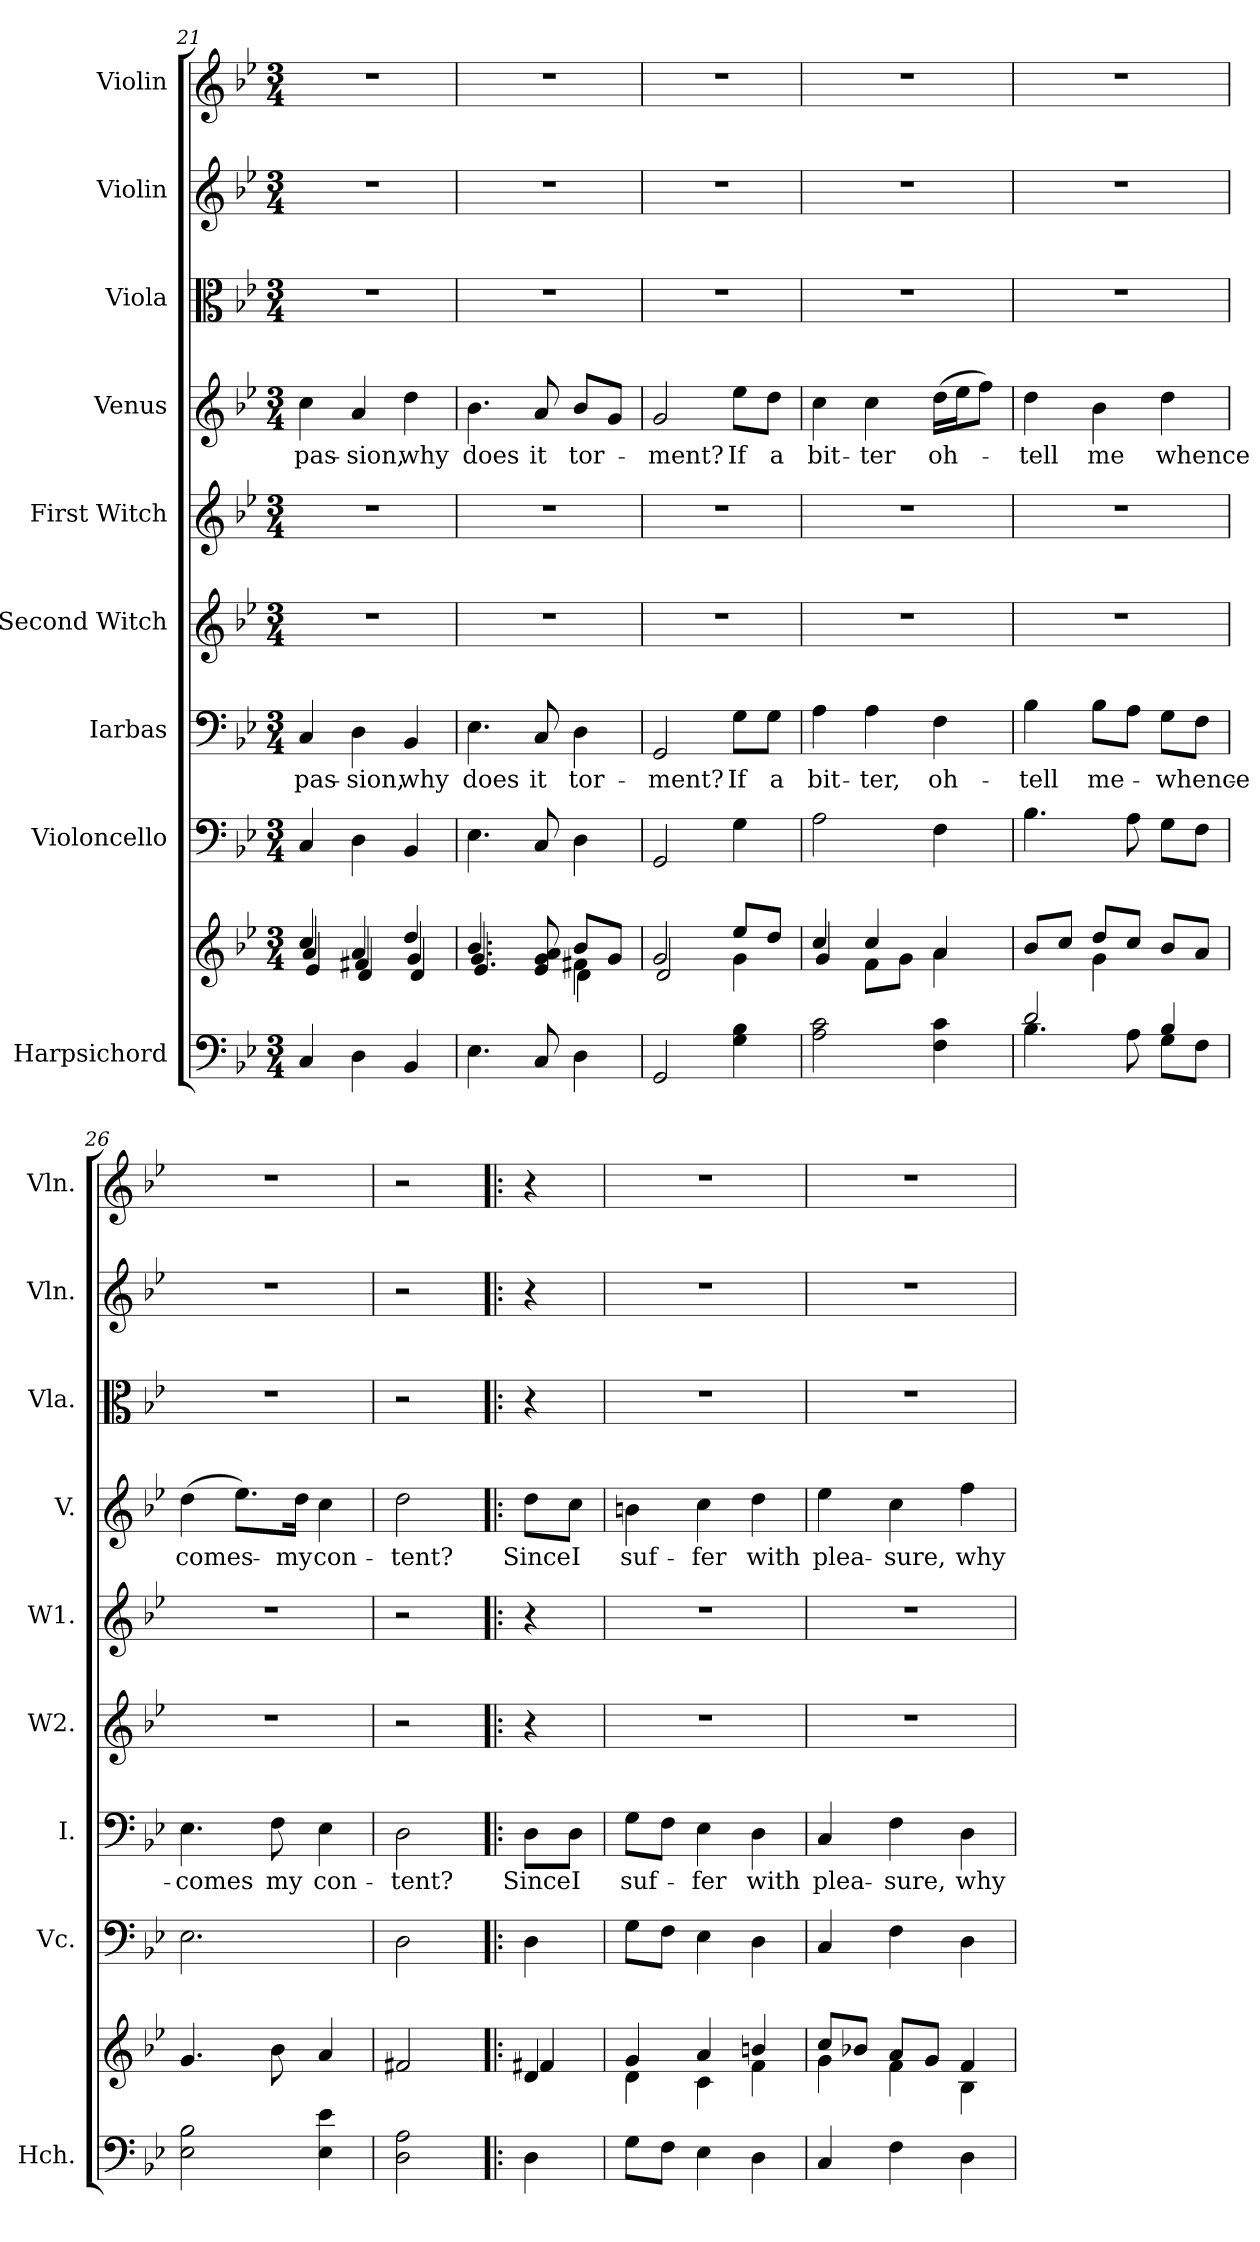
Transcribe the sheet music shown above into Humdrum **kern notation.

**kern	**kern	**kern	**kern	**text	**kern	**kern	**kern	**text	**kern	**kern	**kern
*part9	*part9	*part8	*part7	*part7	*part6	*part5	*part4	*part4	*part3	*part2	*part1
*staff10	*staff9	*staff8	*staff7	*staff7	*staff6	*staff5	*staff4	*staff4	*staff3	*staff2	*staff1
*I"Harpsichord	*	*I"Violoncello	*I"Iarbas	*	*I"Second Witch	*I"First Witch	*I"Venus	*	*I"Viola	*I"Violin	*I"Violin
*I'Hch.	*	*I'Vc.	*I'I.	*	*I'W2.	*I'W1.	*I'V.	*	*I'Vla.	*I'Vln.	*I'Vln.
*clefF4	*clefG2	*clefF4	*clefF4	*	*clefG2	*clefG2	*clefG2	*	*clefC3	*clefG2	*clefG2
*k[b-e-]	*k[b-e-]	*k[b-e-]	*k[b-e-]	*	*k[b-e-]	*k[b-e-]	*k[b-e-]	*	*k[b-e-]	*k[b-e-]	*k[b-e-]
*M3/4	*M3/4	*M3/4	*M3/4	*	*M3/4	*M3/4	*M3/4	*	*M3/4	*M3/4	*M3/4
=21	=21	=21	=21	=21	=21	=21	=21	=21	=21	=21	=21
*	*^	*	*	*	*	*	*	*	*	*	*
*	*	*^	*	*	*	*	*	*	*	*	*	*
!	!	!	!	!	!	!LO:LY:b	!	!	!	!LO:LY:b	!	!	!
4C/	4cc/	4a/	4e-/	4C/	4C/	pas-	2.r	2.r	4cc\	pas-	2.r	2.r	2.r
!	!	!	!	!	!	!LO:LY:b	!	!	!	!LO:LY:b	!	!	!
4D\	4a/	4f#X/	4d/	4D\	4D\	-sion,	.	.	4a/	-sion,	.	.	.
!	!	!	!	!	!	!LO:LY:b	!	!	!	!LO:LY:b	!	!	!
4BB-/	4dd/	4g/	4d/	4BB-/	4BB-/	why	.	.	4dd\	why	.	.	.
=22	=22	=22	=22	=22	=22	=22	=22	=22	=22	=22	=22	=22	=22
!	!	!	!	!	!	!LO:LY:b	!	!	!	!LO:LY:b	!	!	!
4.E-\	4.b-/	4.g/	4.e-/	4.E-\	4.E-\	does	2.r	2.r	4.b-\	does	2.r	2.r	2.r
!	!	!	!	!	!	!LO:LY:b	!	!	!	!LO:LY:b	!	!	!
8C/	8e-/ 8g/ 8a/	8ryy	8ryy	8C/	8C/	it	.	.	8a/	it	.	.	.
!	!	!	!	!	!	!LO:LY:b	!	!	!	!LO:LY:b	!	!	!
4D\	8b-/L	4f#X\	4d\	4D\	4D\	tor-	.	.	8b-/L	tor-	.	.	.
.	8g/J	.	.	.	.	.	.	.	8g/J	.	.	.	.
=23	=23	=23	=23	=23	=23	=23	=23	=23	=23	=23	=23	=23	=23
!	!	!	!	!	!	!LO:LY:b	!	!	!	!LO:LY:b	!	!	!
2GG/	2g/	2ryy	2d/	2GG/	2GG/	-ment?	2.r	2.r	2g/	-ment?	2.r	2.r	2.r
!	!	!	!	!	!	!LO:LY:b	!	!	!	!LO:LY:b	!	!	!
4G\ 4B-\	8ee-/L	4g\	4ryy	4G\	8G\L	If	.	.	8ee-\L	If	.	.	.
!	!	!	!	!	!	!LO:LY:b	!	!	!	!LO:LY:b	!	!	!
.	8dd/J	.	.	.	8G\J	a	.	.	8dd\J	a	.	.	.
*	*	*v	*v	*	*	*	*	*	*	*	*	*	*
!!LO:PB:g=z
=24	=24	=24	=24	=24	=24	=24	=24	=24	=24	=24	=24	=24
!	!	!	!	!	!LO:LY:b	!	!	!	!LO:LY:b	!	!	!
2A\ 2c\	4cc/	4g/	2A\	4A\	bit-	2.r	2.r	4cc\	bit-	2.r	2.r	2.r
!	!	!	!	!	!LO:LY:b	!	!	!	!LO:LY:b	!	!	!
.	4cc/	8f\L	.	4A\	-ter,	.	.	4cc\	-ter	.	.	.
.	.	8g\J	.	.	.	.	.	.	.	.	.	.
!	!	!	!	!	!LO:LY:b	!	!	!	!LO:LY:b	!	!	!
4F\ 4c\	4a/	4a\	4F\	4F\	oh-	.	.	(16dd\LL	oh-	.	.	.
.	.	.	.	.	.	.	.	16ee-\J	.	.	.	.
.	.	.	.	.	.	.	.	8ff\J)	.	.	.	.
=25	=25	=25	=25	=25	=25	=25	=25	=25	=25	=25	=25	=25
*^	*	*	*	*	*	*	*	*	*	*	*	*
!	!	!	!	!	!	!LO:LY:b	!	!	!	!LO:LY:b	!	!	!
2d/	4.B-\	8b-/L	4ryy	4.B-\	4B-\	-tell	2.r	2.r	4dd\	-tell	2.r	2.r	2.r
.	.	8cc/J	.	.	.	.	.	.	.	.	.	.	.
!	!	!	!	!	!	!LO:LY:b	!	!	!	!LO:LY:b	!	!	!
.	.	8dd/L	4g\	.	8B-\L	me-	.	.	4b-\	me	.	.	.
.	8A\	8cc/J	.	8A\	8A\J	.	.	.	.	.	.	.	.
!	!	!	!	!	!	!LO:LY:b	!	!	!	!LO:LY:b	!	!	!
4B-/	8G\L	8b-/L	4ryy	8G\L	8G\L	-whence-	.	.	4dd\	whence	.	.	.
.	8F\J	8a/J	.	8F\J	8F\J	.	.	.	.	.	.	.	.
*	*	*v	*v	*	*	*	*	*	*	*	*	*	*
=26	=26	=26	=26	=26	=26	=26	=26	=26	=26	=26	=26	=26
!	!	!	!	!	!LO:LY:b	!	!	!	!LO:LY:b	!	!	!
*v	*v	*	*	*	*	*	*	*	*	*	*	*
2E-\ 2B-\	4.g/	2.E-\	4.E-\	-comes	2.r	2.r	(4dd\	comes-	2.r	2.r	2.r
.	.	.	.	.	.	.	8.ee-\L)	.	.	.	.
!	!	!	!	!LO:LY:b	!	!	!	!	!	!	!
.	8b-\	.	8F\	my	.	.	.	.	.	.	.
!	!	!	!	!	!	!	!	!LO:LY:b	!	!	!
.	.	.	.	.	.	.	16dd\Jk	-my	.	.	.
!	!	!	!	!LO:LY:b	!	!	!	!LO:LY:b	!	!	!
4E-\ 4e-\	4a/	.	4E-\	con-	.	.	4cc\	con-	.	.	.
=27	=27	=27	=27	=27	=27	=27	=27	=27	=27	=27	=27
!	!	!	!	!LO:LY:b	!	!	!	!LO:LY:b	!	!	!
2D\ 2A\	2f#X/	2D\	2D\	-tent?	2r	2r	2dd\	-tent?	2r	2r	2r
=28!|:	=28!|:	=28!|:	=28!|:	=28!|:	=28!|:	=28!|:	=28!|:	=28!|:	=28!|:	=28!|:	=28!|:
*	*^	*	*	*	*	*	*	*	*	*	*
!	!	!	!	!	!LO:LY:b	!	!	!	!LO:LY:b	!	!	!
4D\	4d/	4f#X/	4D\	8D\L	Since	4r	4r	8dd\L	Since	4r	4r	4r
!	!	!	!	!	!LO:LY:b	!	!	!	!LO:LY:b	!	!	!
.	.	.	.	8D\J	I	.	.	8cc\J	I	.	.	.
=29	=29	=29	=29	=29	=29	=29	=29	=29	=29	=29	=29	=29
!	!	!	!	!	!LO:LY:b	!	!	!	!LO:LY:b	!	!	!
8G\L	4g/	4d\	8G\L	8G\L	suf-	2.r	2.r	4bn\	suf-	2.r	2.r	2.r
8F\J	.	.	8F\J	8F\J	.	.	.	.	.	.	.	.
!	!	!	!	!	!LO:LY:b	!	!	!	!LO:LY:b	!	!	!
4E-\	4a/	4c\	4E-\	4E-\	-fer	.	.	4cc\	-fer	.	.	.
!	!	!	!	!	!LO:LY:b	!	!	!	!LO:LY:b	!	!	!
4D\	4bn/	4f\	4D\	4D\	with	.	.	4dd\	with	.	.	.
=30	=30	=30	=30	=30	=30	=30	=30	=30	=30	=30	=30	=30
!	!	!	!	!	!LO:LY:b	!	!	!	!LO:LY:b	!	!	!
4C/	8cc/L	4g\	4C/	4C/	plea-	2.r	2.r	4ee-\	plea-	2.r	2.r	2.r
.	8b-X/J	.	.	.	.	.	.	.	.	.	.	.
!	!	!	!	!	!LO:LY:b	!	!	!	!LO:LY:b	!	!	!
4F\	8a/L	4f\	4F\	4F\	-sure,	.	.	4cc\	-sure,	.	.	.
.	8g/J	.	.	.	.	.	.	.	.	.	.	.
!	!	!	!	!	!LO:LY:b	!	!	!	!LO:LY:b	!	!	!
4D\	4f/	4B-\	4D\	4D\	why	.	.	4ff\	why	.	.	.
*	*v	*v	*	*	*	*	*	*	*	*	*	*
=	=	=	=	=	=	=	=	=	=	=	=
*-	*-	*-	*-	*-	*-	*-	*-	*-	*-	*-	*-
